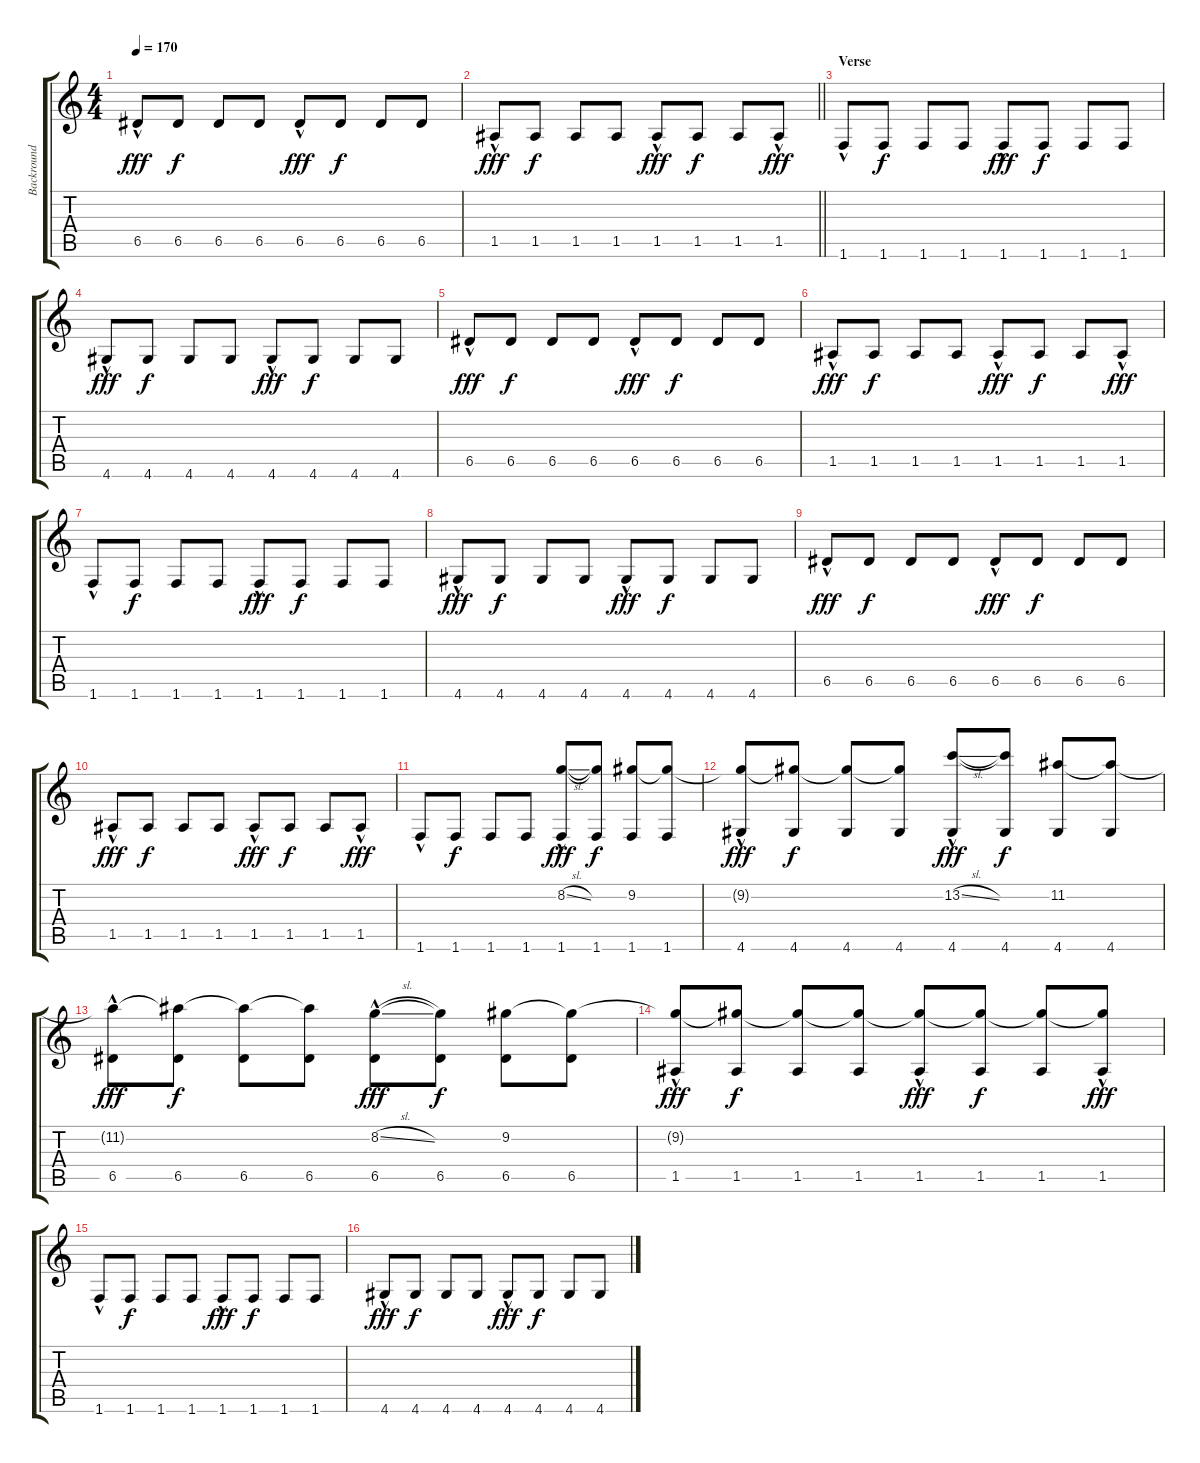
\track ("Backround Guitar" "Backround ") {instrument distortionguitar}
\staff {score tabs}
\tuning (E4 B3 G3 D3 A2 E2) {hide}
\ts (4 4)
\tempo 170
\clef g2
\ks c
6.5{hac}.8{dy fff} 6.5.8{dy f} 6.5.8 6.5.8 6.5{hac}.8{dy fff} 6.5.8{dy f} 6.5.8 6.5.8 |
\barLineRight lightlight
1.5{hac}.8{dy fff} 1.5.8{dy f} 1.5.8 1.5.8 1.5{hac}.8{dy fff} 1.5.8{dy f} 1.5.8 1.5{hac}.8{dy fff} |
\section ("" "Verse")
1.6{hac}.8 1.6.8{dy f} 1.6.8 1.6.8 1.6{hac}.8{dy fff} 1.6.8{dy f} 1.6.8 1.6.8 |
4.6{hac}.8{dy fff} 4.6.8{dy f} 4.6.8 4.6.8 4.6{hac}.8{dy fff} 4.6.8{dy f} 4.6.8 4.6.8 |
6.5{hac}.8{dy fff} 6.5.8{dy f} 6.5.8 6.5.8 6.5{hac}.8{dy fff} 6.5.8{dy f} 6.5.8 6.5.8 |
1.5{hac}.8{dy fff} 1.5.8{dy f} 1.5.8 1.5.8 1.5{hac}.8{dy fff} 1.5.8{dy f} 1.5.8 1.5{hac}.8{dy fff} |
1.6{hac}.8 1.6.8{dy f} 1.6.8 1.6.8 1.6{hac}.8{dy fff} 1.6.8{dy f} 1.6.8 1.6.8 |
4.6{hac}.8{dy fff} 4.6.8{dy f} 4.6.8 4.6.8 4.6{hac}.8{dy fff} 4.6.8{dy f} 4.6.8 4.6.8 |
6.5{hac}.8{dy fff} 6.5.8{dy f} 6.5.8 6.5.8 6.5{hac}.8{dy fff} 6.5.8{dy f} 6.5.8 6.5.8 |
1.5{hac}.8{dy fff} 1.5.8{dy f} 1.5.8 1.5.8 1.5{hac}.8{dy fff} 1.5.8{dy f} 1.5.8 1.5{hac}.8{dy fff} |
1.6{hac}.8 1.6.8{dy f} 1.6.8 1.6.8 (8.2{sl} 1.6{hac}).8{dy fff} (8.2{t} 1.6).8{dy f} (9.2 1.6).8 (9.2{t} 1.6).8 |
(9.2{t} 4.6{hac}).8{dy fff} (9.2{t} 4.6).8{dy f} (9.2{t} 4.6).8 (9.2{t} 4.6).8 (13.2{sl} 4.6{hac}).8{dy fff} (13.2{t} 4.6).8{dy f} (11.2 4.6).8 (11.2{t} 4.6).8 |
(11.2{t} 6.5{hac}).8{dy fff} (11.2{t} 6.5).8{dy f} (11.2{t} 6.5).8 (11.2{t} 6.5).8 (8.2{sl} 6.5{hac}).8{dy fff} (8.2{t} 6.5).8{dy f} (9.2 6.5).8 (9.2{t} 6.5).8 |
(9.2{t} 1.5{hac}).8{dy fff} (9.2{t} 1.5).8{dy f} (9.2{t} 1.5).8 (9.2{t} 1.5).8 (9.2{t} 1.5{hac}).8{dy fff} (9.2{t} 1.5).8{dy f} (9.2{t} 1.5).8 (9.2{t} 1.5{hac}).8{dy fff} |
1.6{hac}.8 1.6.8{dy f} 1.6.8 1.6.8 1.6{hac}.8{dy fff} 1.6.8{dy f} 1.6.8 1.6.8 |
4.6{hac}.8{dy fff} 4.6.8{dy f} 4.6.8 4.6.8 4.6{hac}.8{dy fff} 4.6.8{dy f} 4.6.8 4.6.8
